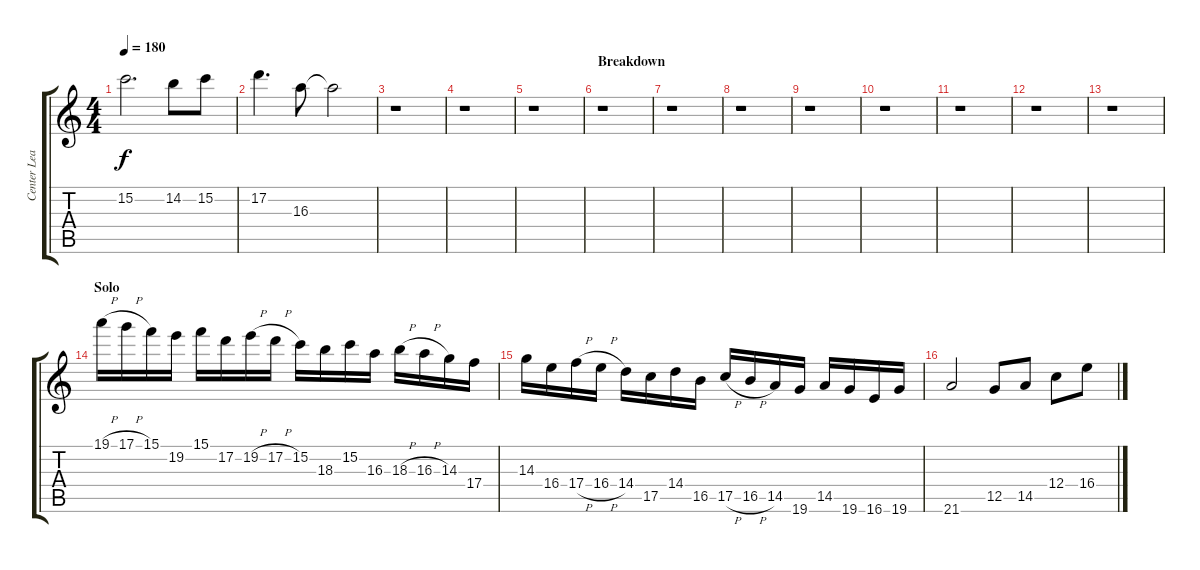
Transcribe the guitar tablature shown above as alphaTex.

\track ("Center Lead 1" "Center Lea") {instrument overdrivenguitar}
\staff {score tabs}
\tuning (D4 A3 F3 C3 G2 C2) {hide}
\ts (4 4)
\tempo 180
\clef g2
\ks aminor
15.2.2{d dy f} 14.2.8 15.2.8 |
17.2.4{d} 16.3.8 16.3{t}.2 |
r.1 |
r.1 |
r.1 |
\section ("" "Breakdown")
r.1 |
r.1 |
r.1 |
r.1 |
r.1 |
r.1 |
r.1 |
r.1 |
\section ("" "Solo")
19.1{h}.16 17.1{h}.16 15.1.16 19.2.16 15.1.16 17.2.16 19.2{h}.16 17.2{h}.16 15.2.16 18.3.16 15.2.16 16.3.16 18.3{h}.16 16.3{h}.16 14.3.16 17.4.16 |
14.3.16 16.4.16 17.4{h}.16 16.4{h}.16 14.4.16 17.5.16 14.4.16 16.5.16 17.5{h}.16 16.5{h}.16 14.5.16 19.6.16 14.5.16 19.6.16 16.6.16 19.6.16 |
21.6.2 12.5.8 14.5.8 12.4.8 16.4.8
